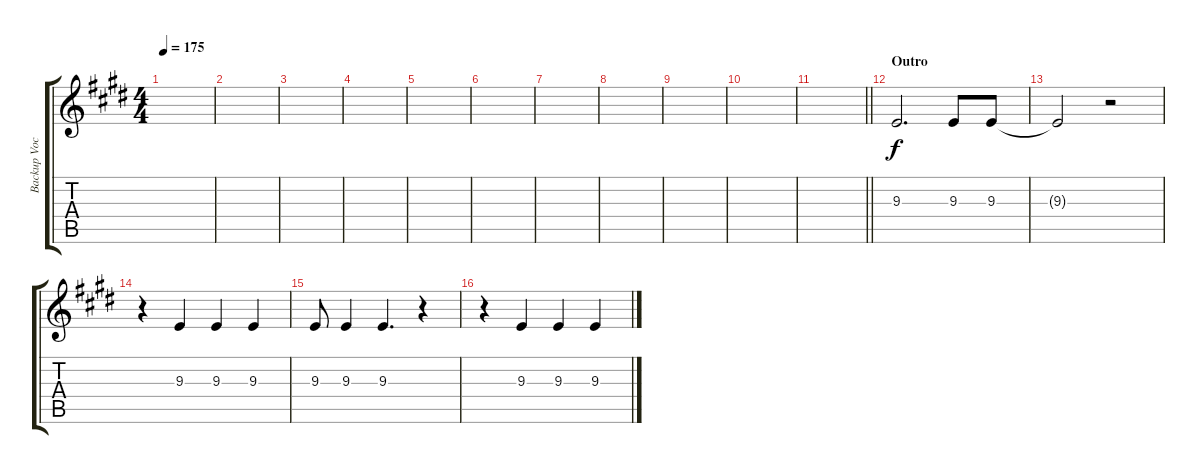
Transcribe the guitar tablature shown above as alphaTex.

\track ("Backup Vocals/2nd Piano" "Backup Voc") {instrument lead2sawtooth}
\staff {score tabs}
\tuning (E4 B3 G3 D3 A2 E2) {hide}
\ts (4 4)
\tempo 175
\clef g2
\ks e
|
|
|
|
|
|
|
|
|
|
\barLineRight lightlight
|
\section ("" "Outro")
9.3.2{d} 9.3.8 9.3.8 |
9.3{t}.2 r.2 |
r.4 9.3.4 9.3.4 9.3.4 |
9.3.8 9.3.4 9.3.4{d} r.4 |
r.4 9.3.4 9.3.4 9.3.4
